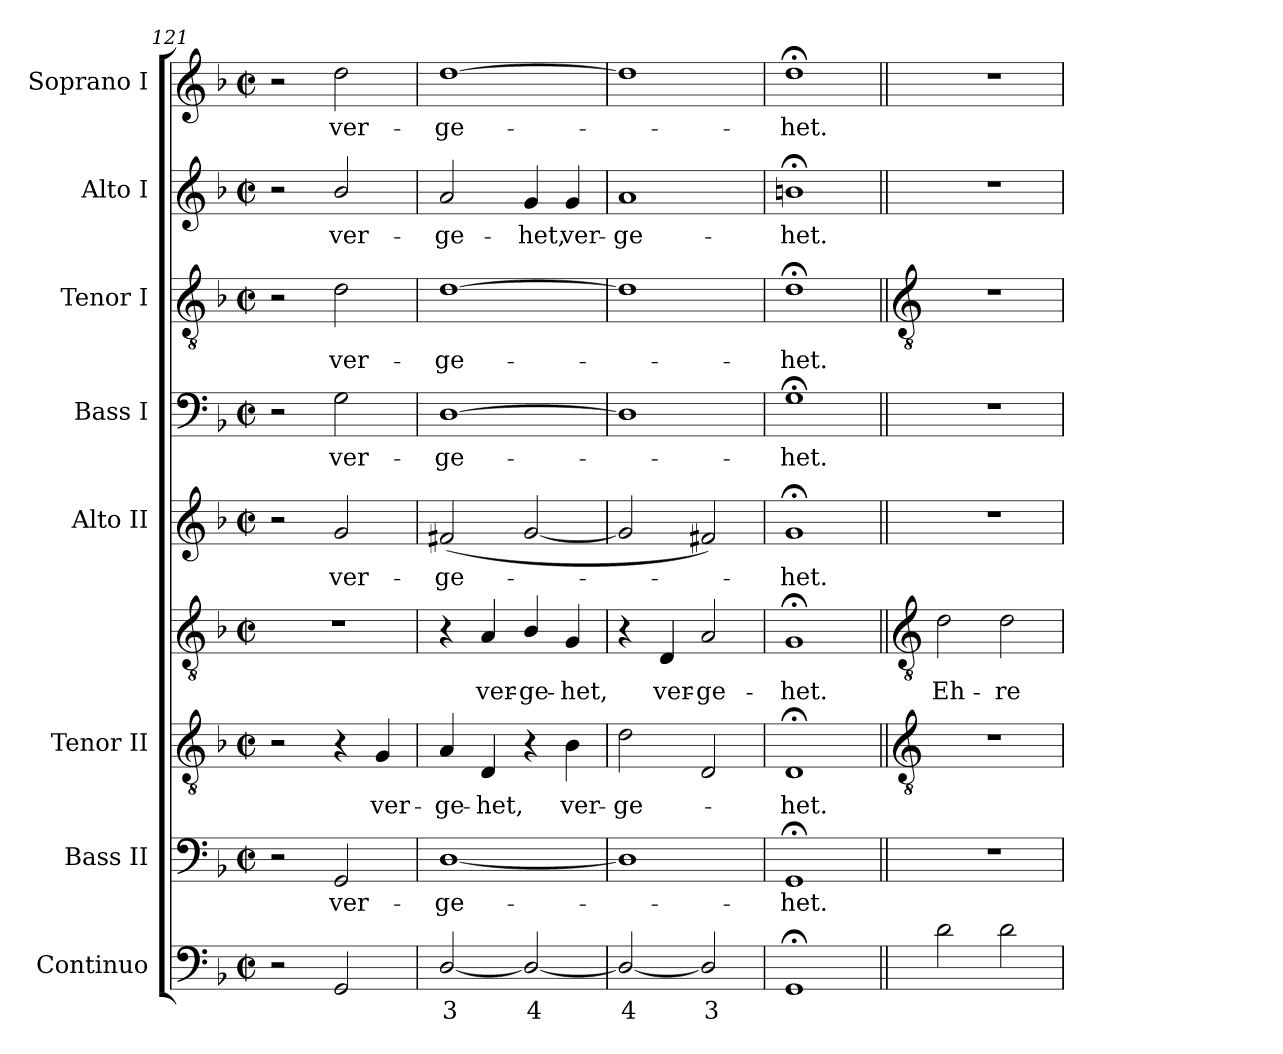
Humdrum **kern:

**kern	**text	**kern	**text	**kern	**text	**kern	**text	**kern	**text	**kern	**text	**kern	**text	**kern	**text	**kern	**text
*part8	*part8	*part7	*part7	*part6	*part6	*part6	*part6	*part5	*part5	*part4	*part4	*part3	*part3	*part2	*part2	*part1	*part1
*staff9	*staff9	*staff8	*staff8	*staff7	*staff7	*staff6	*staff6	*staff5	*staff5	*staff4	*staff4	*staff3	*staff3	*staff2	*staff2	*staff1	*staff1
*I"Continuo	*	*I"Bass II	*	*I"Tenor II	*	*	*	*I"Alto II	*	*I"Bass I	*	*I"Tenor I	*	*I"Alto I	*	*I"Soprano I	*
*	*	*I'B	*	*I'T	*	*	*	*I'A	*	*I'B	*	*I'T	*	*I'A	*	*I'S	*
*clefF4	*	*clefF4	*	*clefGv2	*	*clefGv2	*	*clefG2	*	*clefF4	*	*clefGv2	*	*clefG2	*	*clefG2	*
*k[b-]	*	*k[b-]	*	*k[b-]	*	*k[b-]	*	*k[b-]	*	*k[b-]	*	*k[b-]	*	*k[b-]	*	*k[b-]	*
*F:	*	*F:	*	*F:	*	*F:	*	*F:	*	*F:	*	*F:	*	*F:	*	*F:	*
*M2/2	*	*M2/2	*	*M2/2	*	*M2/2	*	*M2/2	*	*M2/2	*	*M2/2	*	*M2/2	*	*M2/2	*
*met(c|)	*	*met(c|)	*	*met(c|)	*	*met(c|)	*	*met(c|)	*	*met(c|)	*	*met(c|)	*	*met(c|)	*	*met(c|)	*
=121	=121	=121	=121	=121	=121	=121	=121	=121	=121	=121	=121	=121	=121	=121	=121	=121	=121
2r	.	2r	.	2r	.	1r	.	2r	.	2r	.	2r	.	2r	.	2r	.
!	!	!	!LO:LY:b	!	!	!	!	!	!LO:LY:b	!	!LO:LY:b	!	!LO:LY:b	!	!LO:LY:b	!	!LO:LY:b
2GG	.	2GG	ver-	4r	.	.	.	2g	ver-	2G	ver-	2d	ver-	2b-/	ver-	2dd	ver-
!	!	!	!	!	!LO:LY:b	!	!	!	!	!	!	!	!	!	!	!	!
.	.	.	.	4G	ver-	.	.	.	.	.	.	.	.	.	.	.	.
=122	=122	=122	=122	=122	=122	=122	=122	=122	=122	=122	=122	=122	=122	=122	=122	=122	=122
!	!LO:LY:b	!	!LO:LY:b	!	!LO:LY:b	!	!	!	!LO:LY:b	!	!LO:LY:b	!	!LO:LY:b	!	!LO:LY:b	!	!LO:LY:b
[2D/	3	[1D/	-ge-	4A	ge-	4r	.	(<2f#X	-ge-	[1D	-ge-	[1d	-ge-	2a	-ge-	[1dd	-ge-
!	!	!	!	!	!LO:LY:b	!	!LO:LY:b	!	!	!	!	!	!	!	!	!	!
.	.	.	.	4D	-het,	4A	-ver-	.	.	.	.	.	.	.	.	.	.
!	!LO:LY:b	!	!	!	!	!	!LO:LY:b	!	!	!	!	!	!	!	!LO:LY:b	!	!
2D/_	4	.	.	4r	.	4B-/	-ge-	[2g	.	.	.	.	.	4g	-het,	.	.
!	!	!	!	!	!LO:LY:b	!	!LO:LY:b	!	!	!	!	!	!	!	!LO:LY:b	!	!
.	.	.	.	4B-	ver-	4G	-het,	.	.	.	.	.	.	4g	ver-	.	.
=123	=123	=123	=123	=123	=123	=123	=123	=123	=123	=123	=123	=123	=123	=123	=123	=123	=123
!	!LO:LY:b	!	!	!	!LO:LY:b	!	!	!	!	!	!	!	!	!	!LO:LY:b	!	!
2D/_	4	1D]	.	2d	-ge-	4r	.	2g]	.	1D]	.	1d]	.	1a	-ge-	1dd]	.
!	!	!	!	!	!	!	!LO:LY:b	!	!	!	!	!	!	!	!	!	!
.	.	.	.	.	.	4D	-ver-	.	.	.	.	.	.	.	.	.	.
!	!LO:LY:b	!	!	!	!	!	!LO:LY:b	!	!	!	!	!	!	!	!	!	!
2D/]	3	.	.	2D	.	2A	-ge-	2f#X)	.	.	.	.	.	.	.	.	.
=124	=124	=124	=124	=124	=124	=124	=124	=124	=124	=124	=124	=124	=124	=124	=124	=124	=124
!	!	!	!LO:LY:b	!	!LO:LY:b	!	!LO:LY:b	!	!LO:LY:b	!	!LO:LY:b	!	!LO:LY:b	!	!LO:LY:b	!	!LO:LY:b
1GG;<	.	1GG;<	het.	1D;<	het.	1G;<	het.	1g;<	het.	1G;<	het.	1d;<	het.	1bn;<	-het.	1dd;<	het.
!!LO:LB:g=z
=125||	=125||	=125||	=125||	=125||	=125||	=125||	=125||	=125||	=125||	=125||	=125||	=125||	=125||	=125||	=125||	=125||	=125||
*	*	*	*	*clefGv2	*	*clefGv2	*	*	*	*	*	*clefGv2	*	*	*	*	*
!	!	!	!	!	!	!	!LO:LY:b	!	!	!	!	!	!	!	!	!	!
2d	.	1r	.	1r	.	2d	Eh-	1r	.	1r	.	1r	.	1r	.	1r	.
!	!	!	!	!	!	!	!LO:LY:b	!	!	!	!	!	!	!	!	!	!
2d	.	.	.	.	.	2d	-re	.	.	.	.	.	.	.	.	.	.
=	=	=	=	=	=	=	=	=	=	=	=	=	=	=	=	=	=
*-	*-	*-	*-	*-	*-	*-	*-	*-	*-	*-	*-	*-	*-	*-	*-	*-	*-
